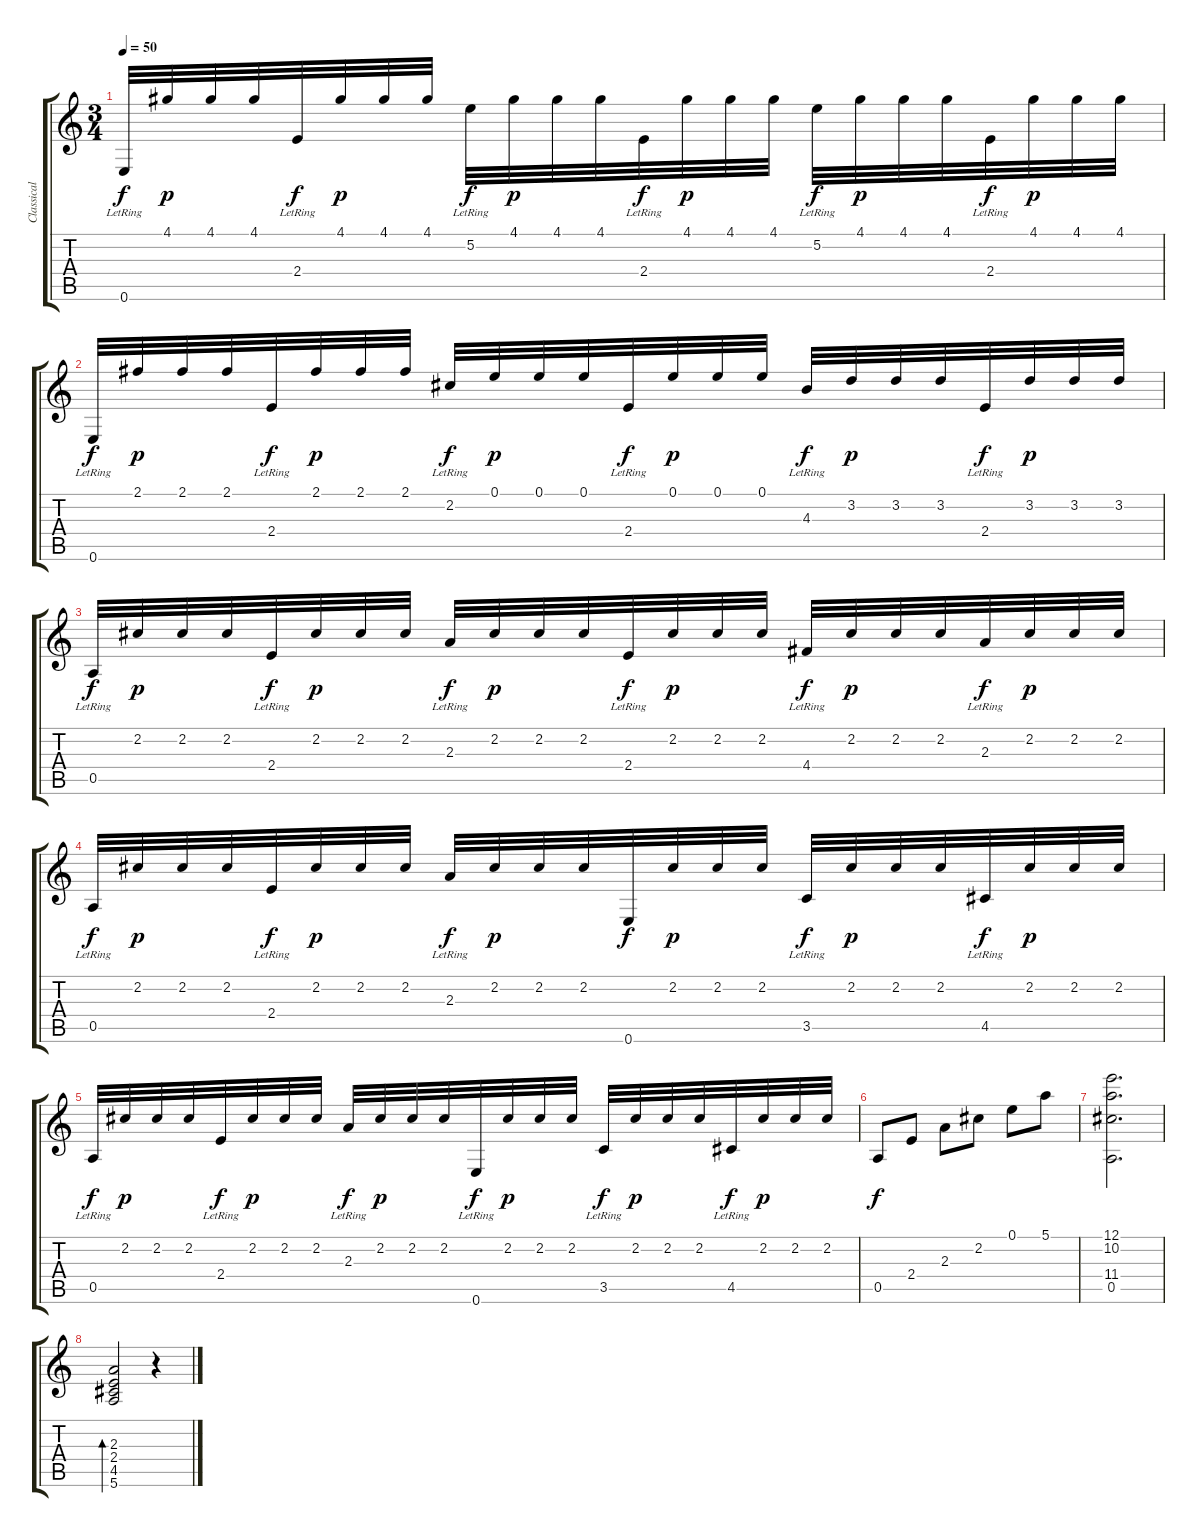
\track ("Classical Guitar" "Classical ") {instrument acousticguitarnylon}
\staff {score tabs}
\tuning (E4 B3 G3 D3 A2 E2) {hide}
\ts (3 4)
\tempo 50
\clef g2
\ks c
0.6{lr}.32{dy f} 4.1.32{dy p} 4.1.32 4.1.32 2.4{lr}.32{dy f} 4.1.32{dy p} 4.1.32 4.1.32 5.2{lr}.32{dy f} 4.1.32{dy p} 4.1.32 4.1.32 2.4{lr}.32{dy f} 4.1.32{dy p} 4.1.32 4.1.32 5.2{lr}.32{dy f} 4.1.32{dy p} 4.1.32 4.1.32 2.4{lr}.32{dy f} 4.1.32{dy p} 4.1.32 4.1.32 |
0.6{lr}.32{dy f} 2.1.32{dy p} 2.1.32 2.1.32 2.4{lr}.32{dy f} 2.1.32{dy p} 2.1.32 2.1.32 2.2{lr}.32{dy f} 0.1.32{dy p} 0.1.32 0.1.32 2.4{lr}.32{dy f} 0.1.32{dy p} 0.1.32 0.1.32 4.3{lr}.32{dy f} 3.2.32{dy p} 3.2.32 3.2.32 2.4{lr}.32{dy f} 3.2.32{dy p} 3.2.32 3.2.32 |
0.5{lr}.32{dy f} 2.2.32{dy p} 2.2.32 2.2.32 2.4{lr}.32{dy f} 2.2.32{dy p} 2.2.32 2.2.32 2.3{lr}.32{dy f} 2.2.32{dy p} 2.2.32 2.2.32 2.4{lr}.32{dy f} 2.2.32{dy p} 2.2.32 2.2.32 4.4{lr}.32{dy f} 2.2.32{dy p} 2.2.32 2.2.32 2.3{lr}.32{dy f} 2.2.32{dy p} 2.2.32 2.2.32 |
0.5{lr}.32{dy f} 2.2.32{dy p} 2.2.32 2.2.32 2.4{lr}.32{dy f} 2.2.32{dy p} 2.2.32 2.2.32 2.3{lr}.32{dy f} 2.2.32{dy p} 2.2.32 2.2.32 0.6.32{dy f} 2.2.32{dy p} 2.2.32 2.2.32 3.5{lr}.32{dy f} 2.2.32{dy p} 2.2.32 2.2.32 4.5{lr}.32{dy f} 2.2.32{dy p} 2.2.32 2.2.32 |
0.5{lr}.32{dy f} 2.2.32{dy p} 2.2.32 2.2.32 2.4{lr}.32{dy f} 2.2.32{dy p} 2.2.32 2.2.32 2.3{lr}.32{dy f} 2.2.32{dy p} 2.2.32 2.2.32 0.6{lr}.32{dy f} 2.2.32{dy p} 2.2.32 2.2.32 3.5{lr}.32{dy f} 2.2.32{dy p} 2.2.32 2.2.32 4.5{lr}.32{dy f} 2.2.32{dy p} 2.2.32 2.2.32 |
0.5.8{dy f} 2.4.8 2.3.8 2.2.8 0.1.8 5.1.8 |
(12.1 10.2 11.4 0.5).2{d} |
(2.3 2.4 4.5 5.6).2{bd 120} r.4
